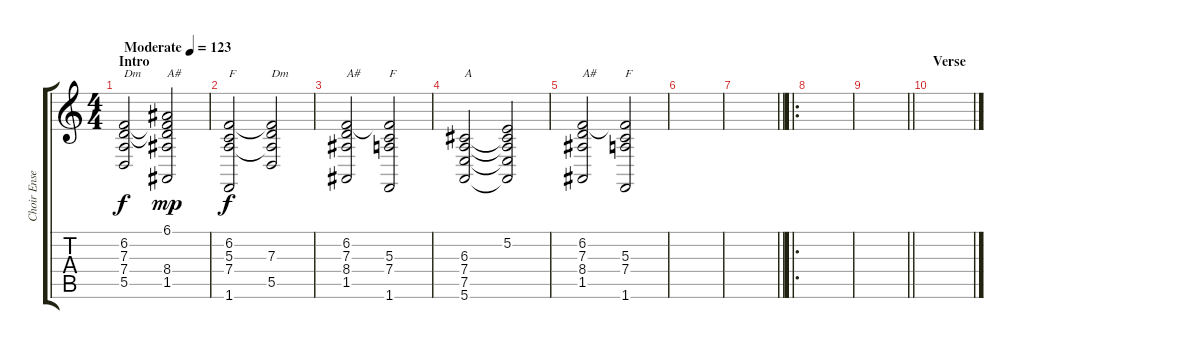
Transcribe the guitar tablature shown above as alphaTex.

\track ("Choir Ensemble" "Choir Ense") {instrument pad4choir}
\staff {score tabs}
\tuning (E4 B3 G3 D3 A2 E2) {hide}
\ts (4 4)
\section ("" "Intro")
\tempo (123 "Moderate")
\clef g2
\ks c
(6.2 7.3 7.4 5.5).2{txt "Dm" dy f volume 12 instrument pad4choir} (6.1 6.2{t} 7.3{t} 8.4 1.5).2{txt "A#" dy mp} |
(6.2 5.3 7.4 1.6).2{txt "F" dy f} (6.2{t} 7.3 7.4{t} 5.5).2{txt "Dm"} |
(6.2 7.3 8.4 1.5).2{txt "A#"} (6.2{t} 5.3 7.4 1.6).2{txt "F"} |
(6.3 7.4 7.5 5.6).2{txt "A"} (5.2 6.3{t} 7.4{t} 7.5{t} 5.6{t}).2 |
(6.2 7.3 8.4 1.5).2{txt "A#"} (6.2{t} 5.3 7.4 1.6).2{txt "F"} |
|
\barLineRight lightlight
|
\ro
\section ("" "")
|
\barLineRight lightlight
|
\section ("" "Verse")
